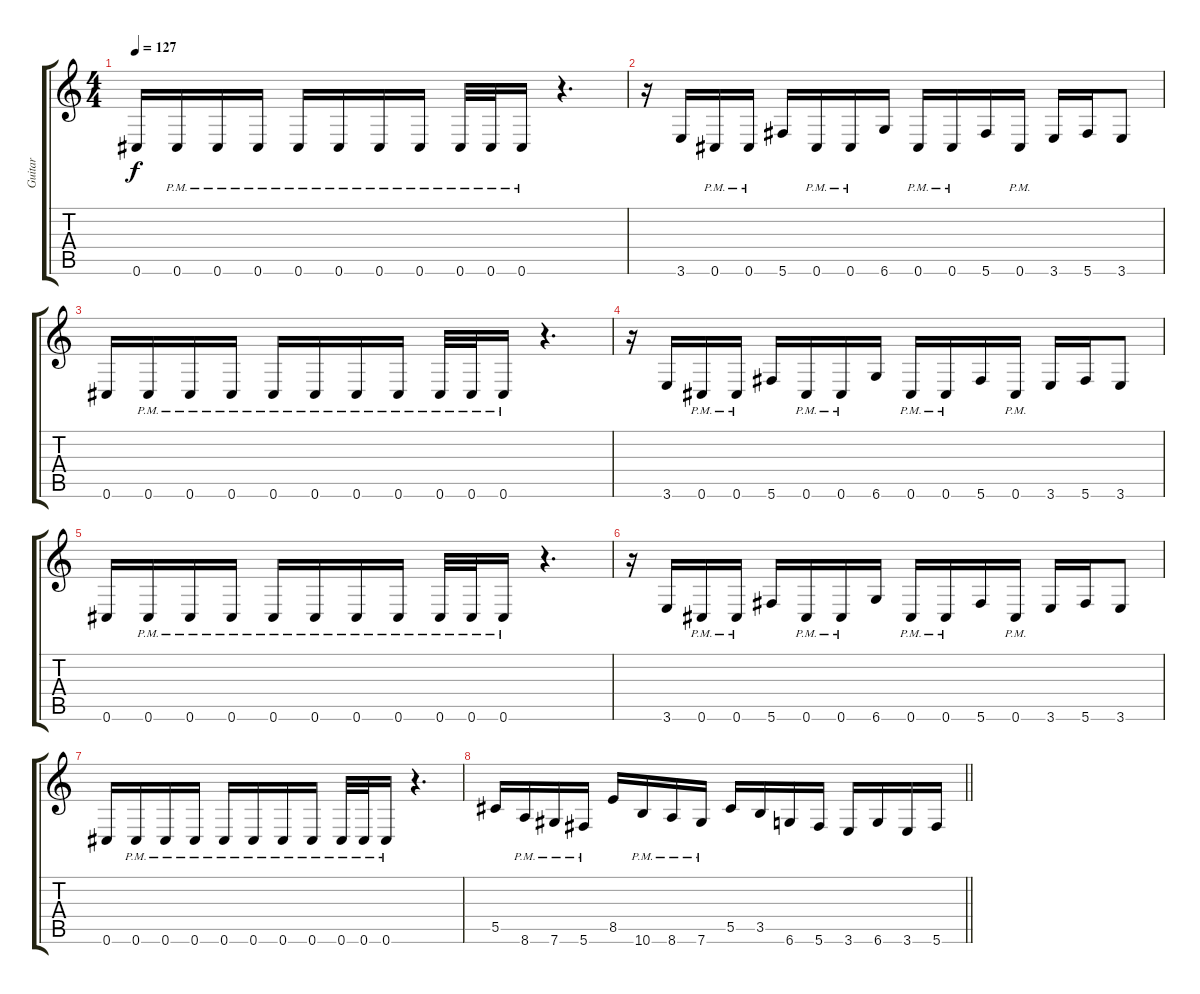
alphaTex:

\track ("Guitar " "Guitar ") {instrument overdrivenguitar}
\staff {score tabs}
\tuning (Eb4 Bb3 Gb3 Db3 Ab2 Db2) {hide}
\ts (4 4)
\tempo 127
\clef g2
\ks c
0.6.16{dy f} 0.6{pm}.16 0.6{pm}.16 0.6{pm}.16 0.6{pm}.16 0.6{pm}.16 0.6{pm}.16 0.6{pm}.16 0.6{pm}.32 0.6{pm}.32 0.6{pm}.16 r.4{d} |
r.16 3.6.16 0.6{pm}.16 0.6{pm}.16 5.6.16 0.6{pm}.16 0.6{pm}.16 6.6.16 0.6{pm}.16 0.6{pm}.16 5.6.16 0.6{pm}.16 3.6.16 5.6.16 3.6.8 |
0.6.16 0.6{pm}.16 0.6{pm}.16 0.6{pm}.16 0.6{pm}.16 0.6{pm}.16 0.6{pm}.16 0.6{pm}.16 0.6{pm}.32 0.6{pm}.32 0.6{pm}.16 r.4{d} |
r.16 3.6.16 0.6{pm}.16 0.6{pm}.16 5.6.16 0.6{pm}.16 0.6{pm}.16 6.6.16 0.6{pm}.16 0.6{pm}.16 5.6.16 0.6{pm}.16 3.6.16 5.6.16 3.6.8 |
0.6.16 0.6{pm}.16 0.6{pm}.16 0.6{pm}.16 0.6{pm}.16 0.6{pm}.16 0.6{pm}.16 0.6{pm}.16 0.6{pm}.32 0.6{pm}.32 0.6{pm}.16 r.4{d} |
r.16 3.6.16 0.6{pm}.16 0.6{pm}.16 5.6.16 0.6{pm}.16 0.6{pm}.16 6.6.16 0.6{pm}.16 0.6{pm}.16 5.6.16 0.6{pm}.16 3.6.16 5.6.16 3.6.8 |
0.6.16 0.6{pm}.16 0.6{pm}.16 0.6{pm}.16 0.6{pm}.16 0.6{pm}.16 0.6{pm}.16 0.6{pm}.16 0.6{pm}.32 0.6{pm}.32 0.6{pm}.16 r.4{d} |
\barLineRight lightlight
5.5.16 8.6{pm}.16 7.6{pm}.16 5.6{pm}.16 8.5.16 10.6{pm}.16 8.6{pm}.16 7.6{pm}.16 5.5.16 3.5.16 6.6.16 5.6.16 3.6.16 6.6.16 3.6.16 5.6.16
